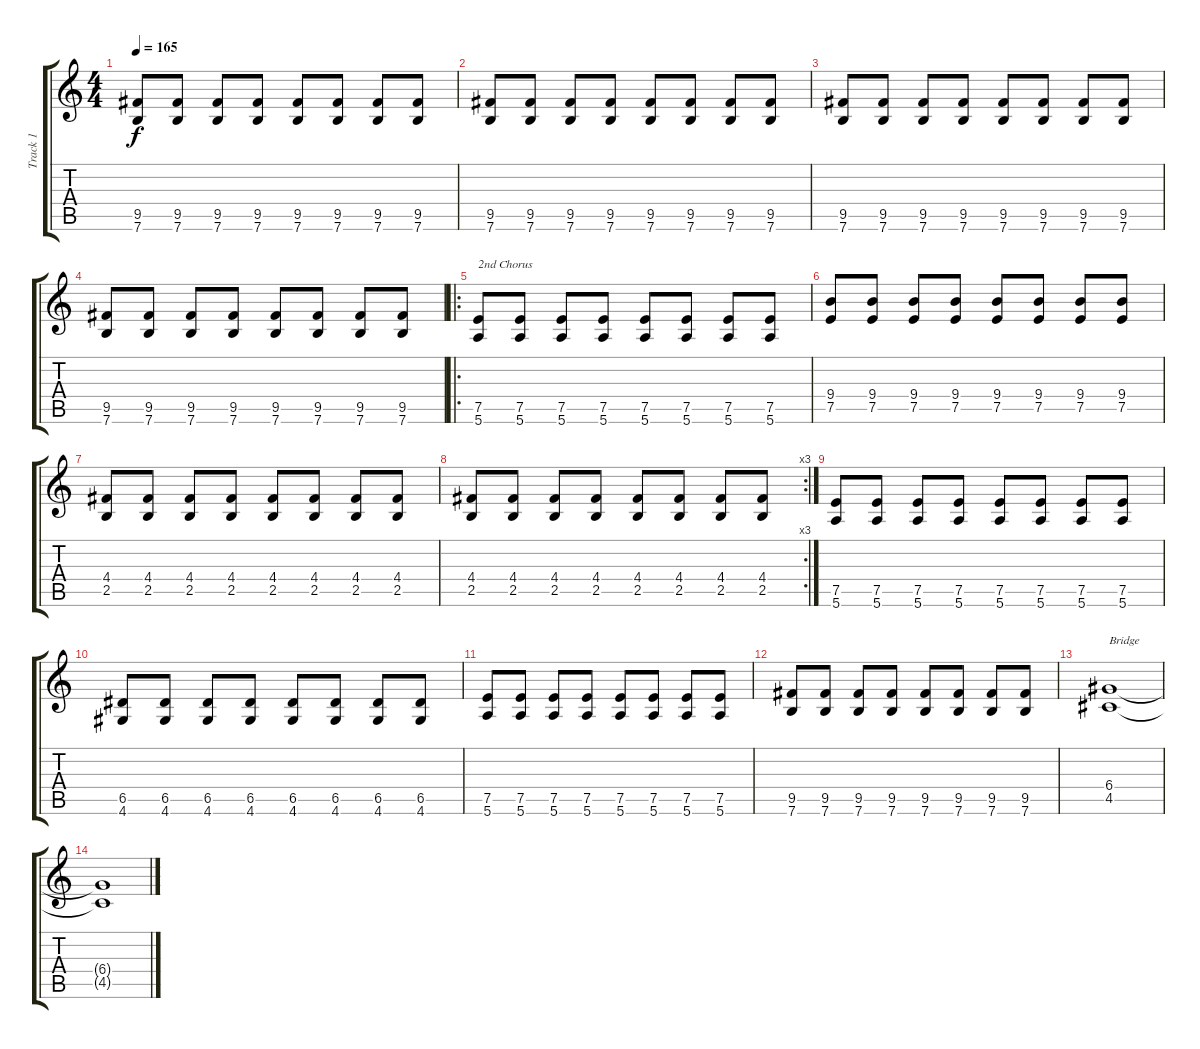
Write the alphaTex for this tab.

\track ("Track 1" "Track 1") {instrument distortionguitar}
\staff {score tabs}
\tuning (E4 B3 G3 D3 A2 E2) {hide}
\ts (4 4)
\tempo 165
\clef g2
\ks c
(9.5 7.6).8{dy f} (9.5 7.6).8 (9.5 7.6).8 (9.5 7.6).8 (9.5 7.6).8 (9.5 7.6).8 (9.5 7.6).8 (9.5 7.6).8 |
(9.5 7.6).8 (9.5 7.6).8 (9.5 7.6).8 (9.5 7.6).8 (9.5 7.6).8 (9.5 7.6).8 (9.5 7.6).8 (9.5 7.6).8 |
(9.5 7.6).8 (9.5 7.6).8 (9.5 7.6).8 (9.5 7.6).8 (9.5 7.6).8 (9.5 7.6).8 (9.5 7.6).8 (9.5 7.6).8 |
(9.5 7.6).8 (9.5 7.6).8 (9.5 7.6).8 (9.5 7.6).8 (9.5 7.6).8 (9.5 7.6).8 (9.5 7.6).8 (9.5 7.6).8 |
\ro
(7.5 5.6).8{txt "2nd Chorus"} (7.5 5.6).8 (7.5 5.6).8 (7.5 5.6).8 (7.5 5.6).8 (7.5 5.6).8 (7.5 5.6).8 (7.5 5.6).8 |
(9.4 7.5).8 (9.4 7.5).8 (9.4 7.5).8 (9.4 7.5).8 (9.4 7.5).8 (9.4 7.5).8 (9.4 7.5).8 (9.4 7.5).8 |
(4.4 2.5).8 (4.4 2.5).8 (4.4 2.5).8 (4.4 2.5).8 (4.4 2.5).8 (4.4 2.5).8 (4.4 2.5).8 (4.4 2.5).8 |
\rc 3
(4.4 2.5).8 (4.4 2.5).8 (4.4 2.5).8 (4.4 2.5).8 (4.4 2.5).8 (4.4 2.5).8 (4.4 2.5).8 (4.4 2.5).8 |
(7.5 5.6).8 (7.5 5.6).8 (7.5 5.6).8 (7.5 5.6).8 (7.5 5.6).8 (7.5 5.6).8 (7.5 5.6).8 (7.5 5.6).8 |
(6.5 4.6).8 (6.5 4.6).8 (6.5 4.6).8 (6.5 4.6).8 (6.5 4.6).8 (6.5 4.6).8 (6.5 4.6).8 (6.5 4.6).8 |
(7.5 5.6).8 (7.5 5.6).8 (7.5 5.6).8 (7.5 5.6).8 (7.5 5.6).8 (7.5 5.6).8 (7.5 5.6).8 (7.5 5.6).8 |
(9.5 7.6).8 (9.5 7.6).8 (9.5 7.6).8 (9.5 7.6).8 (9.5 7.6).8 (9.5 7.6).8 (9.5 7.6).8 (9.5 7.6).8 |
(6.4 4.5).1{txt "Bridge"} |
(6.4{t} 4.5{t}).1
